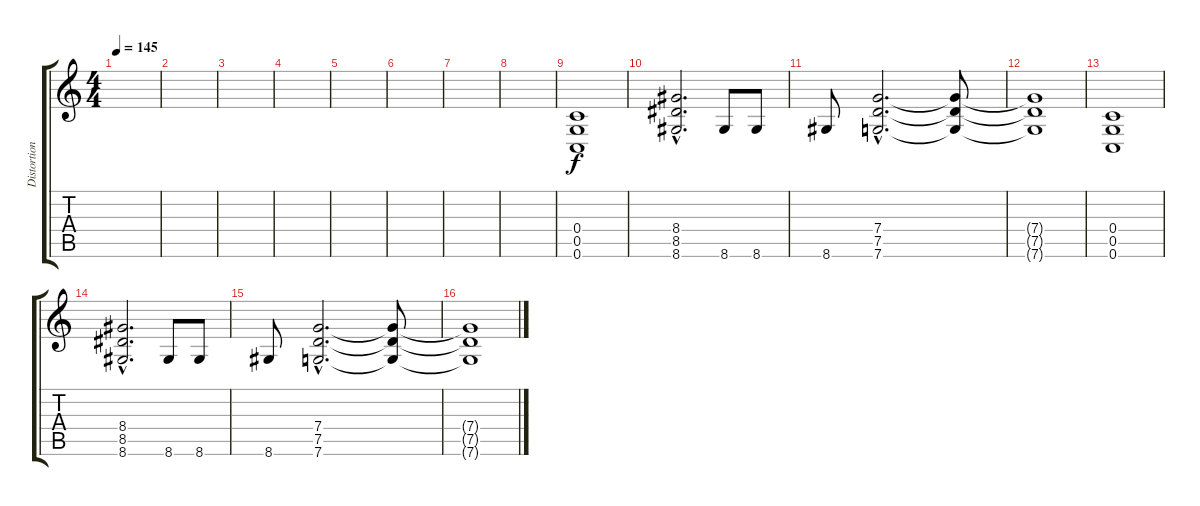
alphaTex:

\track ("Distortion I" "Distortion") {instrument distortionguitar}
\staff {score tabs}
\tuning (D4 A3 F3 C3 G2 C2) {hide}
\ts (4 4)
\tempo 145
\clef g2
\ks c
|
|
|
|
|
|
|
|
(0.4 0.5 0.6).1 |
(8.4{hac} 8.5{hac} 8.6{hac}).2{d} 8.6.8 8.6.8 |
8.6.8 (7.4{hac} 7.5{hac} 7.6{hac}).2{d} (7.4{t} 7.5{t} 7.6{t}).8 |
(7.4{t} 7.5{t} 7.6{t}).1 |
(0.4 0.5 0.6).1 |
(8.4{hac} 8.5{hac} 8.6{hac}).2{d} 8.6.8 8.6.8 |
8.6.8 (7.4{hac} 7.5{hac} 7.6{hac}).2{d} (7.4{t} 7.5{t} 7.6{t}).8 |
(7.4{t} 7.5{t} 7.6{t}).1
